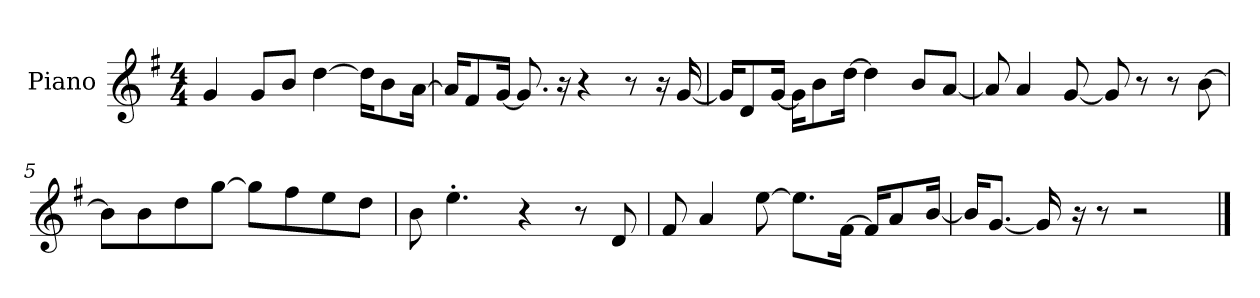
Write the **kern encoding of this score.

**kern
*part1
*staff1
*I"Piano
*I'P-no
*clefG2
*k[f#]
*M4/4
*MM90
=1
4g/
8g/L
8b/J
[4dd\
16dd\KL]
8b\
[16a\Jk
=2
16a/KL]
8f#/
[16g/Jk
8.g/]
16r
4r
8r
16r
[16g/
=3
16g/KL]
8d/
[16g/Jk
16g\KL]
8b\
[16dd\Jk
4dd\]
8b/L
[8a/J
=4
8a/]
4a/
[8g/
8g/]
8r
8r
[8b\
!!LO:LB:g=z
=5
8b\L]
8b\
8dd\
[8gg\J
8gg\L]
8ff#\
8ee\
8dd\J
=6
8b\
4.ee'\
4r
8r
8d/
=7
8f#/
4a/
[8ee\
8.ee\L]
[16f#\Jk
16f#/KL]
8a/
[16b/Jk
=8
16b/KL]
[8.g/J
16g/]
16r
8r
2r
==
*-
